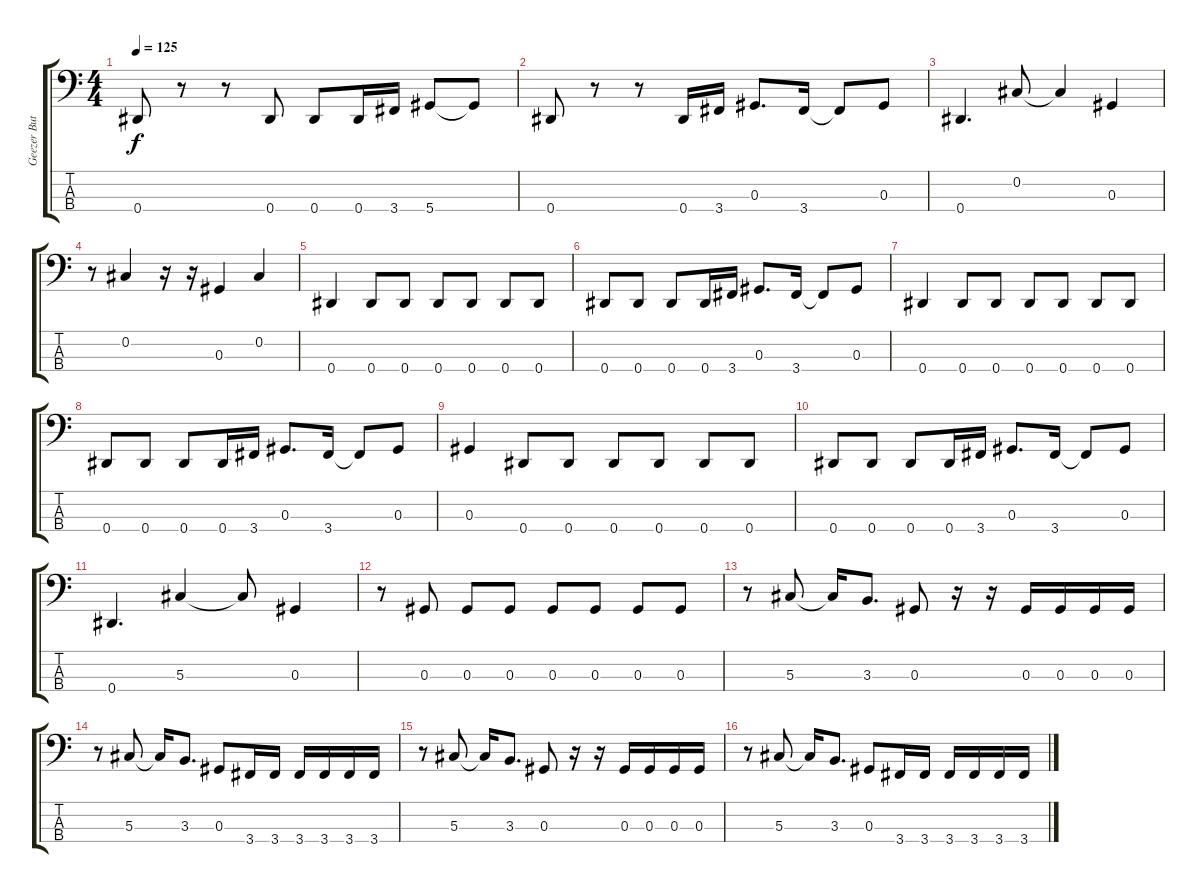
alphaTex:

\track ("Geezer Butler" "Geezer But") {instrument electricbassfinger}
\staff {score tabs}
\tuning (Gb2 Db2 Ab1 Eb1) {hide}
\ts (4 4)
\tempo 125
\clef f4
\ks c
0.4.8{dy f} r.8 r.8 0.4.8 0.4.8 0.4.16 3.4.16 5.4.8 5.4{t}.8 |
0.4.8 r.8 r.8 0.4.16 3.4.16 0.3.8{d} 3.4.16 3.4{t}.8 0.3.8 |
0.4.4{d} 0.2.8 0.2{t}.4 0.3.4 |
r.8 0.2.4 r.16 r.16 0.3.4 0.2.4 |
0.4.4 0.4.8 0.4.8 0.4.8 0.4.8 0.4.8 0.4.8 |
0.4.8 0.4.8 0.4.8 0.4.16 3.4.16 0.3.8{d} 3.4.16 3.4{t}.8 0.3.8 |
0.4.4 0.4.8 0.4.8 0.4.8 0.4.8 0.4.8 0.4.8 |
0.4.8 0.4.8 0.4.8 0.4.16 3.4.16 0.3.8{d} 3.4.16 3.4{t}.8 0.3.8 |
0.3.4 0.4.8 0.4.8 0.4.8 0.4.8 0.4.8 0.4.8 |
0.4.8 0.4.8 0.4.8 0.4.16 3.4.16 0.3.8{d} 3.4.16 3.4{t}.8 0.3.8 |
0.4.4{d} 5.3.4 5.3{t}.8 0.3.4 |
r.8 0.3.8 0.3.8 0.3.8 0.3.8 0.3.8 0.3.8 0.3.8 |
r.8 5.3.8 5.3{t}.16 3.3.8{d} 0.3.8 r.16 r.16 0.3.16 0.3.16 0.3.16 0.3.16 |
r.8 5.3.8 5.3{t}.16 3.3.8{d} 0.3.8 3.4.16 3.4.16 3.4.16 3.4.16 3.4.16 3.4.16 |
r.8 5.3.8 5.3{t}.16 3.3.8{d} 0.3.8 r.16 r.16 0.3.16 0.3.16 0.3.16 0.3.16 |
r.8 5.3.8 5.3{t}.16 3.3.8{d} 0.3.8 3.4.16 3.4.16 3.4.16 3.4.16 3.4.16 3.4.16
